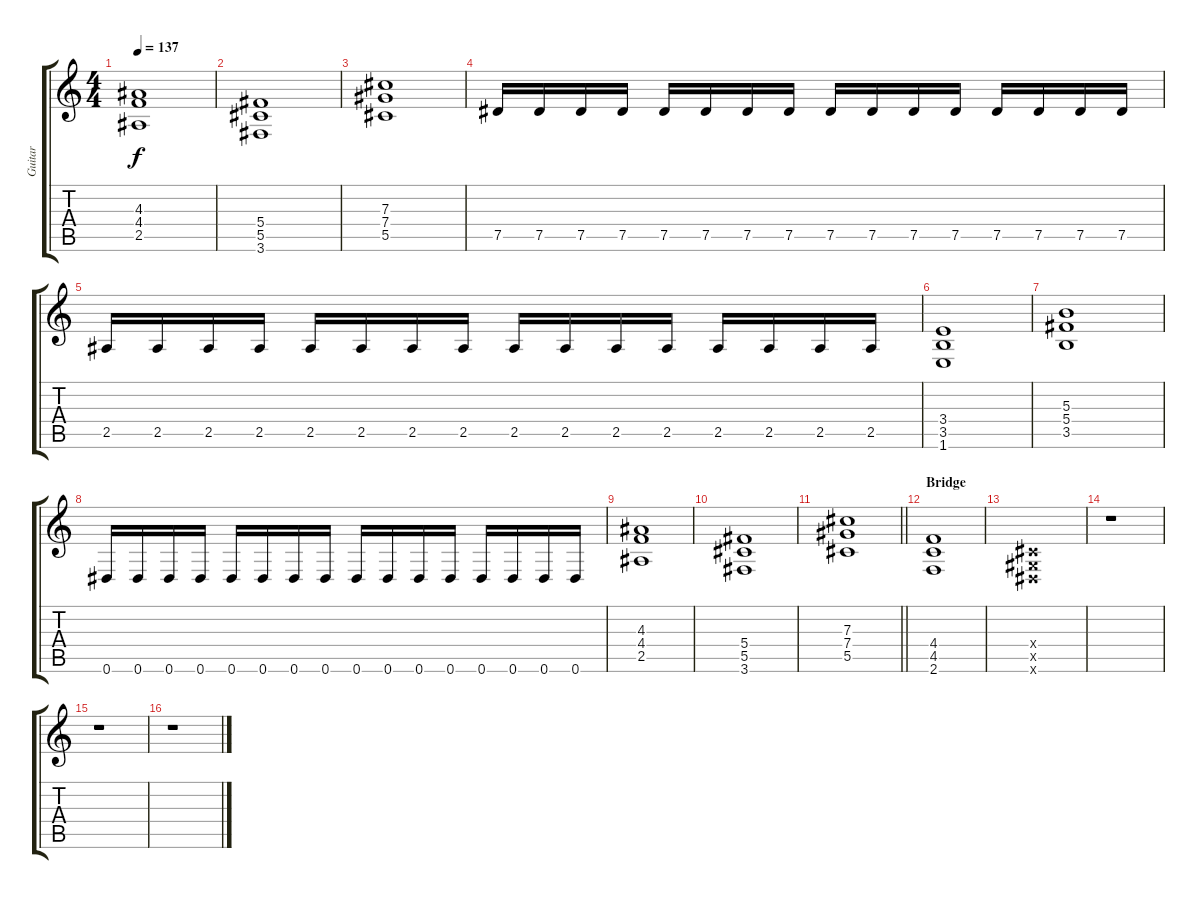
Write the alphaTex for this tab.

\track ("Guitar" "Guitar") {instrument distortionguitar}
\staff {score tabs}
\tuning (Eb4 Bb3 Gb3 Db3 Ab2 Eb2) {hide}
\ts (4 4)
\tempo 137
\clef g2
\ks c
(4.3 4.4 2.5).1{dy f} |
(5.4 5.5 3.6).1 |
(7.3 7.4 5.5).1 |
7.5.16 7.5.16 7.5.16 7.5.16 7.5.16 7.5.16 7.5.16 7.5.16 7.5.16 7.5.16 7.5.16 7.5.16 7.5.16 7.5.16 7.5.16 7.5.16 |
2.5.16 2.5.16 2.5.16 2.5.16 2.5.16 2.5.16 2.5.16 2.5.16 2.5.16 2.5.16 2.5.16 2.5.16 2.5.16 2.5.16 2.5.16 2.5.16 |
(3.4 3.5 1.6).1 |
(5.3 5.4 3.5).1 |
0.6.16 0.6.16 0.6.16 0.6.16 0.6.16 0.6.16 0.6.16 0.6.16 0.6.16 0.6.16 0.6.16 0.6.16 0.6.16 0.6.16 0.6.16 0.6.16 |
(4.3 4.4 2.5).1 |
(5.4 5.5 3.6).1 |
\barLineRight lightlight
(7.3 7.4 5.5).1 |
\section ("" "Bridge")
(4.4 4.5 2.6).1{volume 0} |
(0.4{x} 0.5{x} 0.6{x}).1{volume 12} |
r.1 |
r.1 |
r.1
